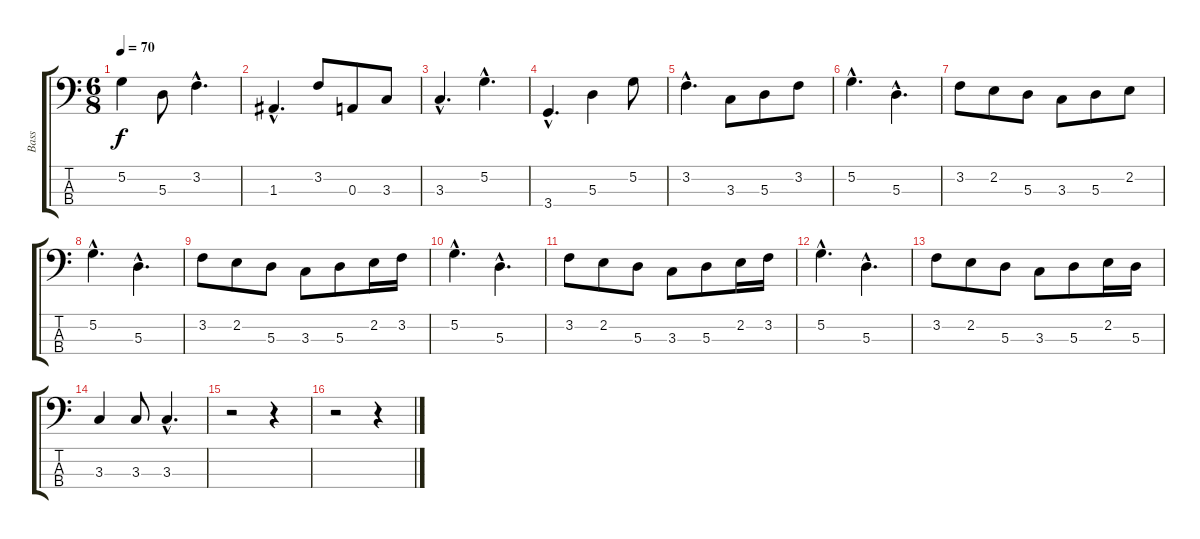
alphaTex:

\track ("Bass" "Bass") {instrument electricbassfinger}
\staff {score tabs}
\tuning (G2 D2 A1 E1) {hide}
\ts (6 8)
\tempo 70
\clef f4
\ks c
5.2.4{dy f} 5.3.8 3.2{hac}.4{d} |
1.3{hac}.4{d} 3.2.8 0.3.8 3.3.8 |
3.3{hac}.4{d} 5.2{hac}.4{d} |
3.4{hac}.4{d} 5.3.4 5.2.8 |
3.2{hac}.4{d} 3.3.8 5.3.8 3.2.8 |
5.2{hac}.4{d} 5.3{hac}.4{d} |
3.2.8 2.2.8 5.3.8 3.3.8 5.3.8 2.2.8 |
5.2{hac}.4{d} 5.3{hac}.4{d} |
3.2.8 2.2.8 5.3.8 3.3.8 5.3.8 2.2.16 3.2.16 |
5.2{hac}.4{d} 5.3{hac}.4{d} |
3.2.8 2.2.8 5.3.8 3.3.8 5.3.8 2.2.16 3.2.16 |
5.2{hac}.4{d} 5.3{hac}.4{d} |
3.2.8 2.2.8 5.3.8 3.3.8 5.3.8 2.2.16 5.3.16 |
3.3.4 3.3.8 3.3{hac}.4{d} |
r.2 r.4 |
r.2 r.4
